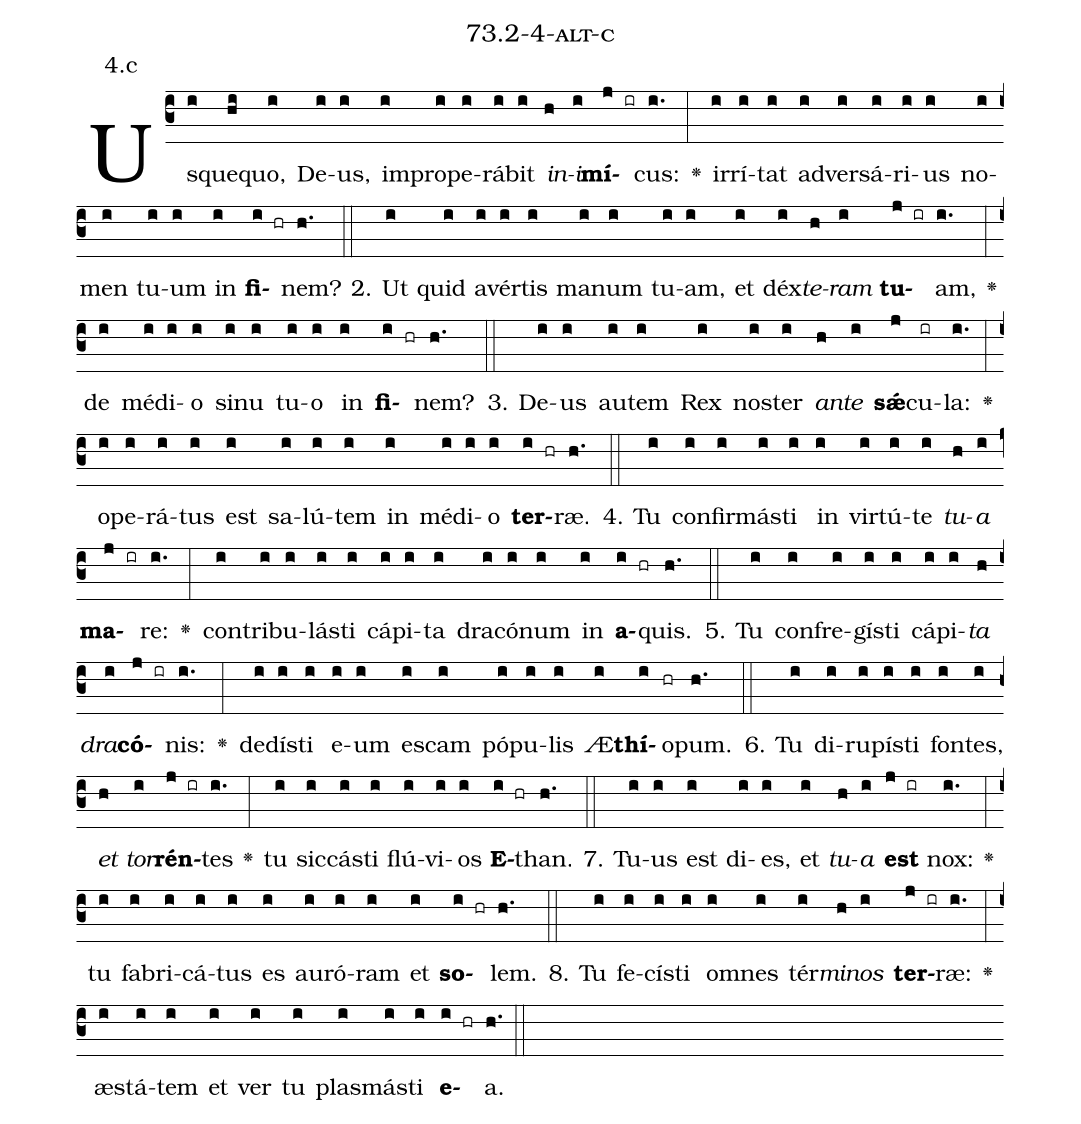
name: 73.2-4-alt-c;
annotation: 4.c;
%%
(c3)Us(i)que(hi)quo,(i) De(i)us,(i) im(i)pro(i)pe(i)rá(i)bit(i) <i>in</i>(h)<i>i</i>(i)<b>mí</b>(j ir)cus:(i.) <v>\greheightstar</v>(:) ir(i)rí(i)tat(i) ad(i)ver(i)sá(i)ri(i)us(i) no(i)men(i) tu(i)um(i) in(i) <b>fi</b>(i hr)nem?(h.) (::)
2. Ut(i) quid(i) a(i)vér(i)tis(i) ma(i)num(i) tu(i)am,(i) et(i) déx(i)<i>te</i>(h)<i>ram</i>(i) <b>tu</b>(j ir)am,(i.) <v>\greheightstar</v>(:) de(i) mé(i)di(i)o(i) si(i)nu(i) tu(i)o(i) in(i) <b>fi</b>(i hr)nem?(h.) (::)
3. De(i)us(i) au(i)tem(i) Rex(i) nos(i)ter(i) <i>an</i>(h)<i>te</i>(i) <b>sǽ</b>(j)cu(ir)la:(i.) <v>\greheightstar</v>(:) o(i)pe(i)rá(i)tus(i) est(i) sa(i)lú(i)tem(i) in(i) mé(i)di(i)o(i) <b>ter</b>(i hr)ræ.(h.) (::)
4. Tu(i) con(i)fir(i)más(i)ti(i) in(i) vir(i)tú(i)te(i) <i>tu</i>(h)<i>a</i>(i) <b>ma</b>(j ir)re:(i.) <v>\greheightstar</v>(:) con(i)tri(i)bu(i)lás(i)ti(i) cá(i)pi(i)ta(i) dra(i)có(i)num(i) in(i) <b>a</b>(i hr)quis.(h.) (::)
5. Tu(i) con(i)fre(i)gís(i)ti(i) cá(i)pi(i)<i>ta</i>(h) <i>dra</i>(i)<b>có</b>(j ir)nis:(i.) <v>\greheightstar</v>(:) de(i)dís(i)ti(i) e(i)um(i) es(i)cam(i) pó(i)pu(i)lis(i) Æ(i)<b>thí</b>(i)o(hr)pum.(h.) (::)
6. Tu(i) di(i)ru(i)pís(i)ti(i) fon(i)tes,(i) <i>et</i>(h) <i>tor</i>(i)<b>rén</b>(j ir)tes(i.) <v>\greheightstar</v>(:) tu(i) sic(i)cás(i)ti(i) flú(i)vi(i)os(i) <b>E</b>(i hr)than.(h.) (::)
7. Tu(i)us(i) est(i) di(i)es,(i) et(i) <i>tu</i>(h)<i>a</i>(i) <b>est</b>(j ir) nox:(i.) <v>\greheightstar</v>(:) tu(i) fa(i)bri(i)cá(i)tus(i) es(i) au(i)ró(i)ram(i) et(i) <b>so</b>(i hr)lem.(h.) (::)
8. Tu(i) fe(i)cís(i)ti(i) om(i)nes(i) tér(i)<i>mi</i>(h)<i>nos</i>(i) <b>ter</b>(j ir)ræ:(i.) <v>\greheightstar</v>(:) æs(i)tá(i)tem(i) et(i) ver(i) tu(i) plas(i)más(i)ti(i) <b>e</b>(i hr)a.(h.) (::)
